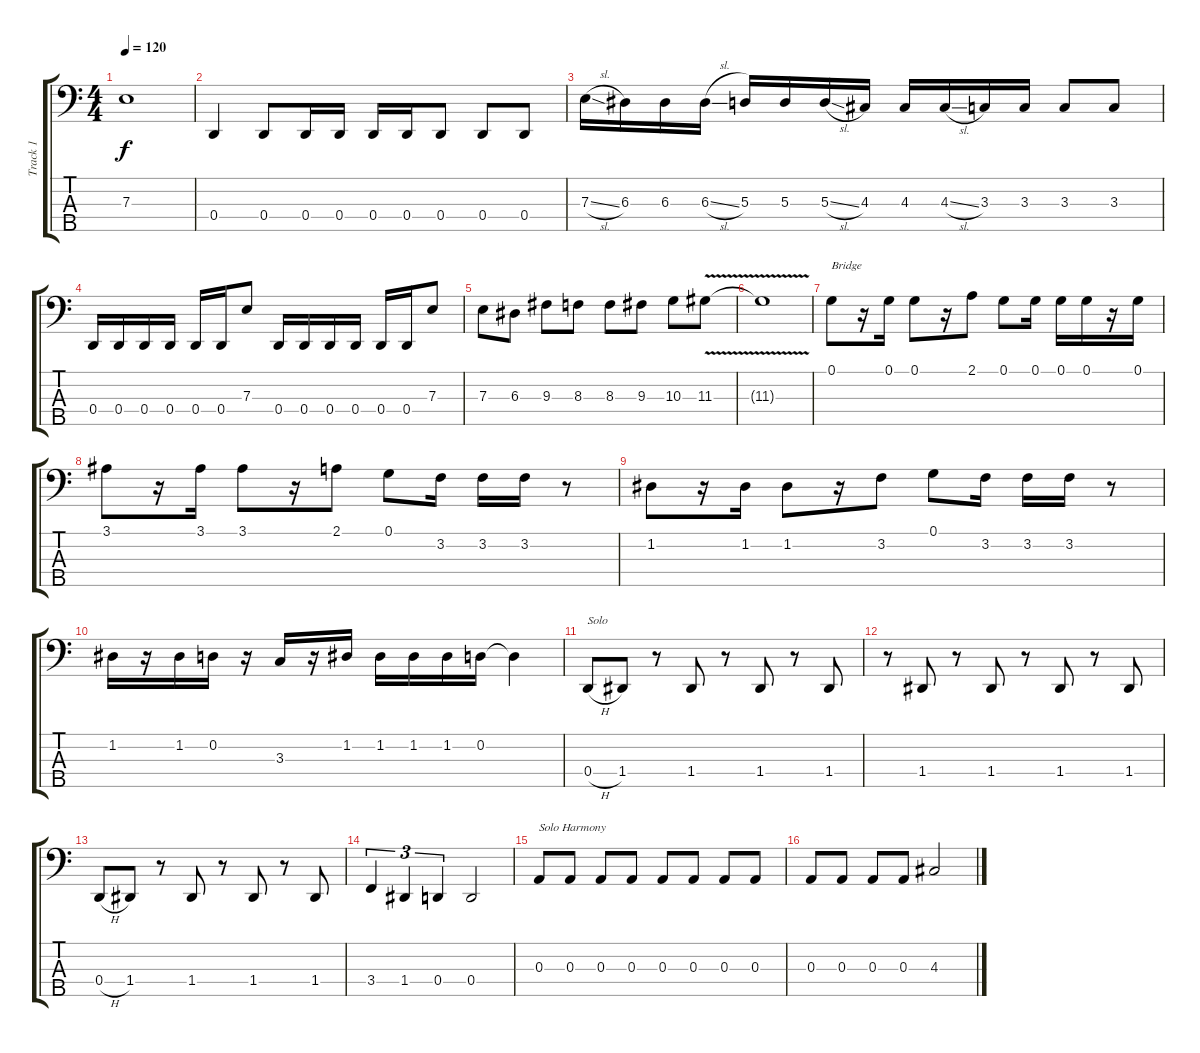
\track ("Track 1" "Track 1") {instrument acousticguitarsteel}
\staff {score tabs}
\tuning (G2 D2 A1 D1 B0) {hide}
\ts (4 4)
\tempo 120
\clef f4
\ks c
7.3{t}.1{dy f} |
0.4.4 0.4.8 0.4.16 0.4.16 0.4.16 0.4.16 0.4.8 0.4.8 0.4.8 |
7.3{sl}.16 6.3.16 6.3.16 6.3{sl}.16 5.3.16 5.3.16 5.3{sl}.16 4.3.16 4.3.16 4.3{sl}.16 3.3.16 3.3.16 3.3.8 3.3.8 |
0.4.16 0.4.16 0.4.16 0.4.16 0.4.16 0.4.16 7.3.8 0.4.16 0.4.16 0.4.16 0.4.16 0.4.16 0.4.16 7.3.8 |
7.3.8 6.3.8 9.3.8 8.3.8 8.3.8 9.3.8 10.3.8 11.3{v}.8 |
11.3{t}.1 |
0.1.8{txt "Bridge"} r.16 0.1.16 0.1.8 r.16 2.1.8 0.1.8 0.1.16 0.1.16 0.1.16 r.16 0.1.16 |
3.1.8 r.16 3.1.16 3.1.8 r.16 2.1.8 0.1.8 3.2.16 3.2.16 3.2.16 r.8 |
1.2.8 r.16 1.2.16 1.2.8 r.16 3.2.8 0.1.8 3.2.16 3.2.16 3.2.16 r.8 |
1.2.16 r.16 1.2.16 0.2.16 r.16 3.3.16 r.16 1.2.16 1.2.16 1.2.16 1.2.16 0.2.16 0.2{t}.4 |
0.4{h}.8{txt "Solo"} 1.4.8 r.8 1.4.8 r.8 1.4.8 r.8 1.4.8 |
r.8 1.4.8 r.8 1.4.8 r.8 1.4.8 r.8 1.4.8 |
0.4{h}.8 1.4.8 r.8 1.4.8 r.8 1.4.8 r.8 1.4.8 |
3.4.4{tu (3 2)} 1.4.4{tu (3 2)} 0.4.4{tu (3 2)} 0.4.2 |
0.3.8{txt "Solo Harmony"} 0.3.8 0.3.8 0.3.8 0.3.8 0.3.8 0.3.8 0.3.8 |
0.3.8 0.3.8 0.3.8 0.3.8 4.3.2
